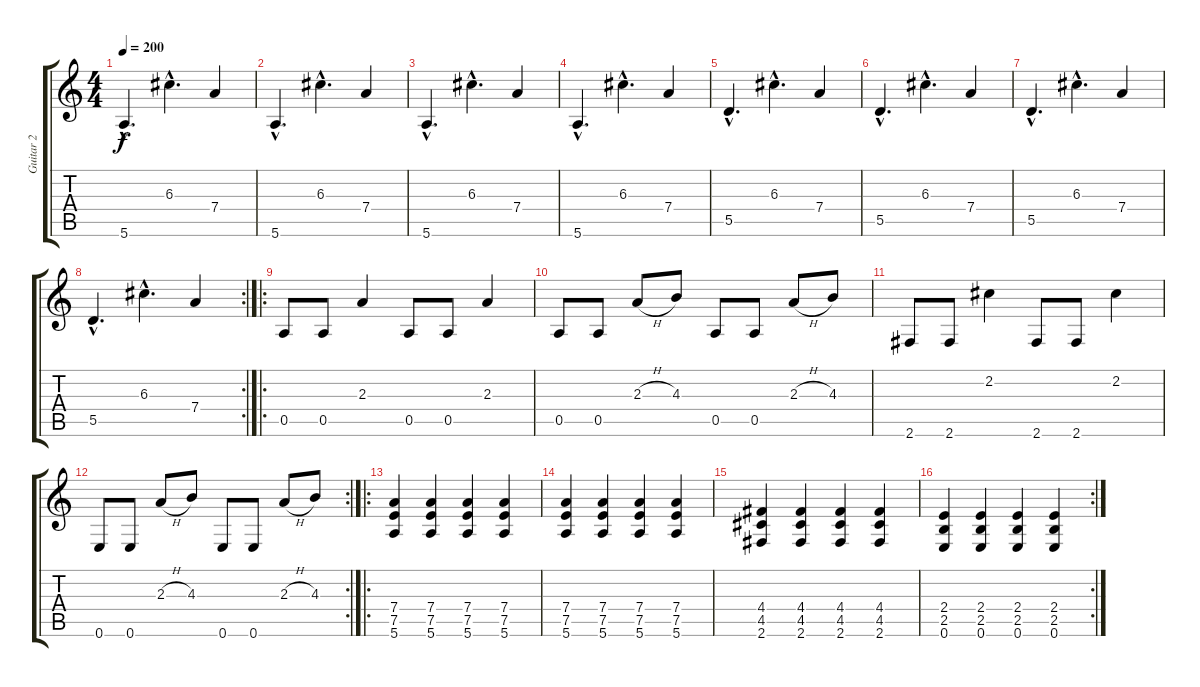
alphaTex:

\track ("Guitar 2" "Guitar 2") {instrument overdrivenguitar}
\staff {score tabs}
\tuning (E4 B3 G3 D3 A2 E2) {hide}
\ts (4 4)
\tempo 200
\clef g2
\ks c
5.6{hac}.4{d dy f instrument overdrivenguitar} 6.3{hac}.4{d} 7.4.4 |
5.6{hac}.4{d} 6.3{hac}.4{d} 7.4.4 |
5.6{hac}.4{d} 6.3{hac}.4{d} 7.4.4 |
5.6{hac}.4{d} 6.3{hac}.4{d} 7.4.4 |
5.5{hac}.4{d} 6.3{hac}.4{d} 7.4.4 |
5.5{hac}.4{d} 6.3{hac}.4{d} 7.4.4 |
5.5{hac}.4{d} 6.3{hac}.4{d} 7.4.4 |
\rc 2
5.5{hac}.4{d} 6.3{hac}.4{d} 7.4.4 |
\ro
0.5.8 0.5.8 2.3.4 0.5.8 0.5.8 2.3.4 |
0.5.8 0.5.8 2.3{h}.8 4.3.8 0.5.8 0.5.8 2.3{h}.8 4.3.8 |
2.6.8 2.6.8 2.2.4 2.6.8 2.6.8 2.2.4 |
\rc 2
0.6.8 0.6.8 2.3{h}.8 4.3.8 0.6.8 0.6.8 2.3{h}.8 4.3.8 |
\ro
(7.4 7.5 5.6).4 (7.4 7.5 5.6).4 (7.4 7.5 5.6).4 (7.4 7.5 5.6).4 |
(7.4 7.5 5.6).4 (7.4 7.5 5.6).4 (7.4 7.5 5.6).4 (7.4 7.5 5.6).4 |
(4.4 4.5 2.6).4 (4.4 4.5 2.6).4 (4.4 4.5 2.6).4 (4.4 4.5 2.6).4 |
\rc 2
(2.4 2.5 0.6).4 (2.4 2.5 0.6).4 (2.4 2.5 0.6).4 (2.4 2.5 0.6).4
